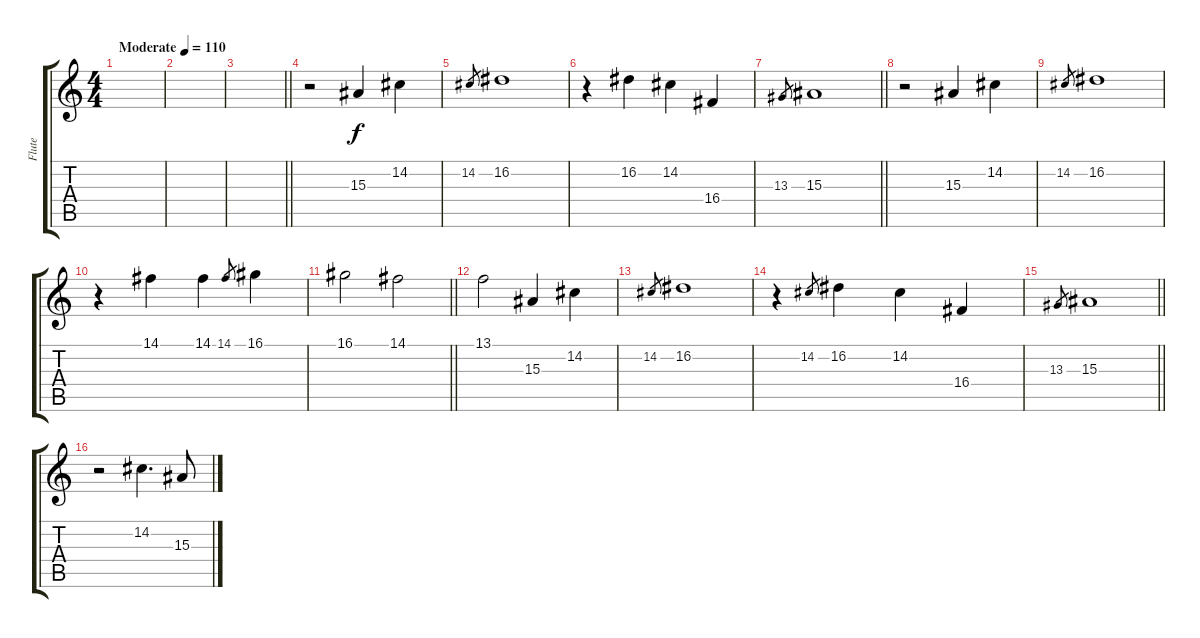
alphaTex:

\track ("Flute" "Flute") {instrument flute}
\staff {score tabs}
\tuning (E4 B3 G3 D3 A2 E2) {hide}
\ts (4 4)
\tempo (110 "Moderate")
\clef g2
\ks c
|
|
\barLineRight lightlight
|
r.2 15.3.4 14.2.4 |
14.2.8{gr} 16.2.1 |
r.4 16.2.4 14.2.4 16.4.4 |
\barLineRight lightlight
13.3.8{gr} 15.3.1 |
r.2 15.3.4 14.2.4 |
14.2.8{gr} 16.2.1 |
r.4 14.1.4 14.1.4 14.1.8{gr} 16.1.4 |
\barLineRight lightlight
16.1.2 14.1.2 |
13.1.2 15.3.4 14.2.4 |
14.2.8{gr} 16.2.1 |
r.4 14.2.8{gr} 16.2.4 14.2.4 16.4.4 |
\barLineRight lightlight
13.3.8{gr} 15.3.1 |
r.2 14.2.4{d} 15.3.8
